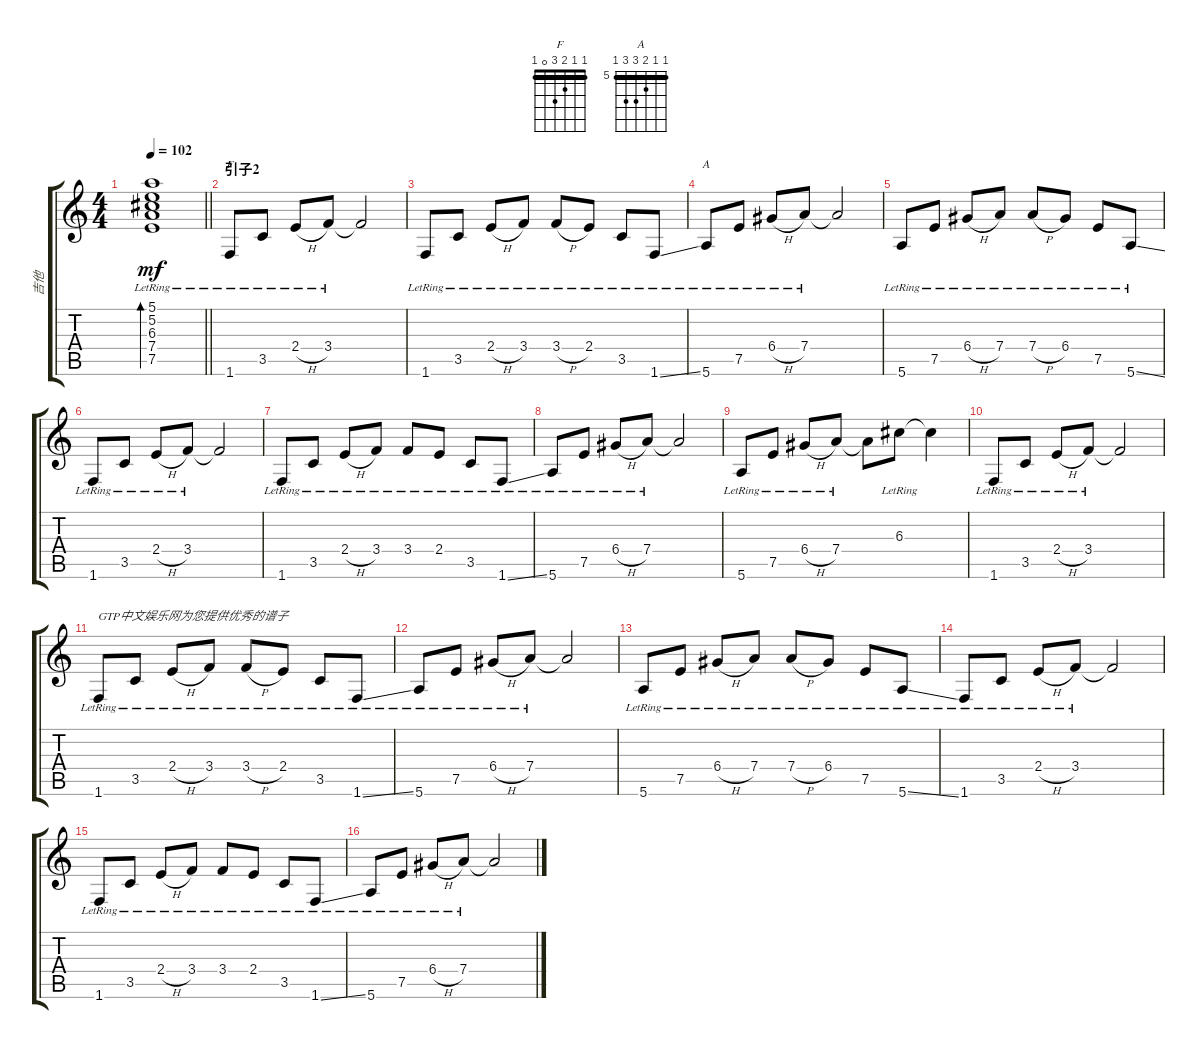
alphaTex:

\track ("吉他" "吉他") {instrument electricguitarclean}
\staff {score tabs}
\tuning (E4 B3 G3 D3 A2 E2) {hide}
\chord ("F" 1 1 2 3 0 1) {barre 1}
\chord ("A" 5 5 6 7 7 5) {firstfret 5 barre 5}
\ts (4 4)
\tempo 102
\clef g2
\barLineRight lightlight
\ks c
(5.1{lr} 5.2{lr} 6.3{lr} 7.4{lr} 7.5{lr}).1{bd 240 dy mf} |
\section ("" "引子2")
1.6{lr}.8{ch "F"} 3.5{lr}.8 2.4{h lr}.8 3.4{lr}.8 3.4{t}.2 |
1.6{lr}.8 3.5{lr}.8 2.4{h lr}.8 3.4{lr}.8 3.4{h lr}.8 2.4{lr}.8 3.5{lr}.8 1.6{ss lr}.8 |
5.6{lr}.8{ch "A"} 7.5{lr}.8 6.4{h lr}.8 7.4{lr}.8 7.4{t}.2 |
5.6{lr}.8 7.5{lr}.8 6.4{h lr}.8 7.4{lr}.8 7.4{h lr}.8 6.4{lr}.8 7.5{lr}.8 5.6{ss lr}.8 |
1.6{lr}.8 3.5{lr}.8 2.4{h lr}.8 3.4{lr}.8 3.4{t}.2 |
1.6{lr}.8 3.5{lr}.8 2.4{h lr}.8 3.4{lr}.8 3.4{lr}.8 2.4{lr}.8 3.5{lr}.8 1.6{ss lr}.8 |
5.6{lr}.8 7.5{lr}.8 6.4{h lr}.8 7.4{lr}.8 7.4{t}.2 |
5.6{lr}.8 7.5{lr}.8 6.4{h lr}.8 7.4{lr}.8 7.4{t}.8 6.3{lr}.8 6.3{t}.4 |
1.6{lr}.8 3.5{lr}.8 2.4{h lr}.8 3.4{lr}.8 3.4{t}.2 |
1.6{lr}.8{txt "GTP中文娱乐网为您提供优秀的谱子"} 3.5{lr}.8 2.4{h lr}.8 3.4{lr}.8 3.4{h lr}.8 2.4{lr}.8 3.5{lr}.8 1.6{ss lr}.8 |
5.6{lr}.8 7.5{lr}.8 6.4{h lr}.8 7.4{lr}.8 7.4{t}.2 |
5.6{lr}.8 7.5{lr}.8 6.4{h lr}.8 7.4{lr}.8 7.4{h lr}.8 6.4{lr}.8 7.5{lr}.8 5.6{ss lr}.8 |
1.6{lr}.8 3.5{lr}.8 2.4{h lr}.8 3.4{lr}.8 3.4{t}.2 |
1.6{lr}.8 3.5{lr}.8 2.4{h lr}.8 3.4{lr}.8 3.4{lr}.8 2.4{lr}.8 3.5{lr}.8 1.6{ss lr}.8 |
5.6{lr}.8 7.5{lr}.8 6.4{h lr}.8 7.4{lr}.8 7.4{t}.2
